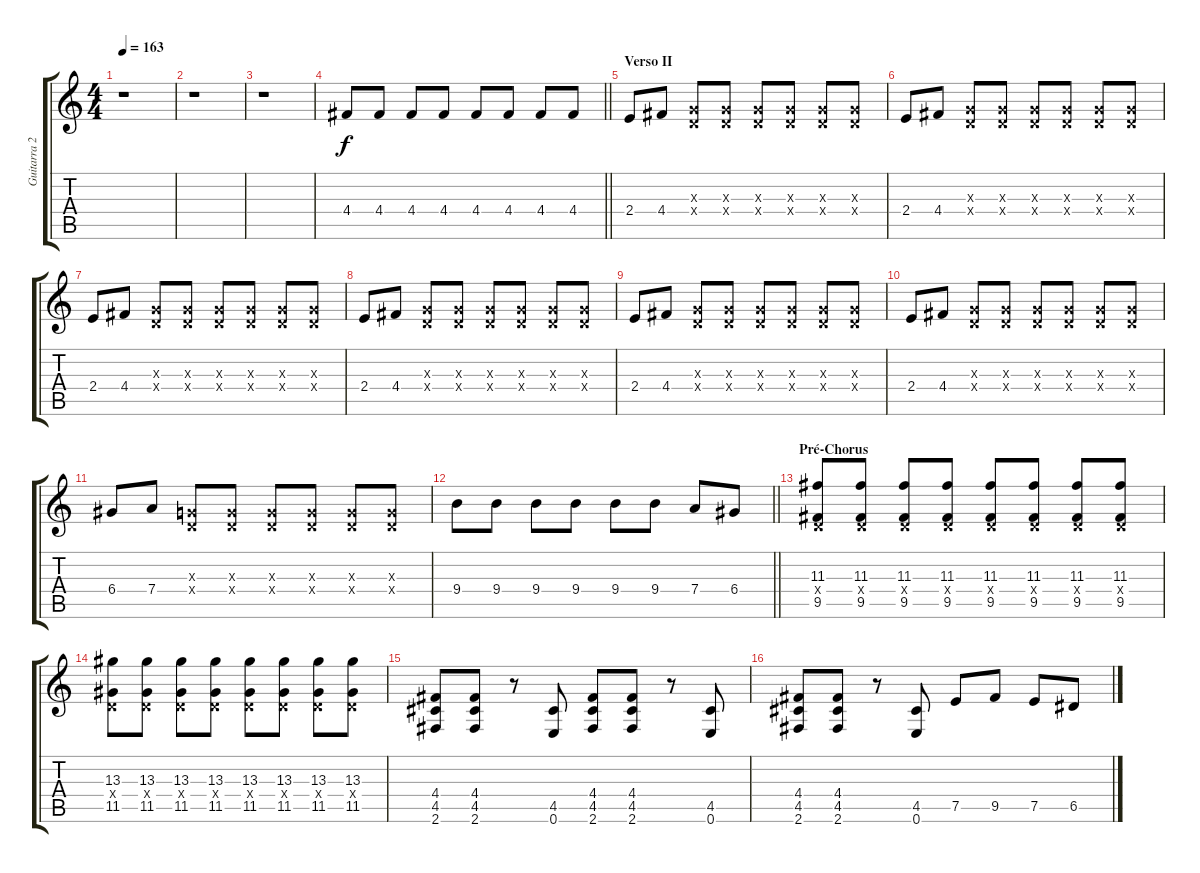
\track ("Guitarra 2 - Erik " "Guitarra 2") {instrument distortionguitar}
\staff {score tabs}
\tuning (E4 B3 G3 D3 A2 E2) {hide}
\ts (4 4)
\tempo 163
\clef g2
\ks c
r.1{dy f volume 16} |
r.1 |
r.1 |
\barLineRight lightlight
4.4.8 4.4.8 4.4.8 4.4.8 4.4.8 4.4.8 4.4.8 4.4.8 |
\section ("" "Verso II")
2.4.8 4.4.8 (0.3{x} 0.4{x}).8 (0.3{x} 0.4{x}).8 (0.3{x} 0.4{x}).8 (0.3{x} 0.4{x}).8 (0.3{x} 0.4{x}).8 (0.3{x} 0.4{x}).8 |
2.4.8 4.4.8 (0.3{x} 0.4{x}).8 (0.3{x} 0.4{x}).8 (0.3{x} 0.4{x}).8 (0.3{x} 0.4{x}).8 (0.3{x} 0.4{x}).8 (0.3{x} 0.4{x}).8 |
2.4.8 4.4.8 (0.3{x} 0.4{x}).8 (0.3{x} 0.4{x}).8 (0.3{x} 0.4{x}).8 (0.3{x} 0.4{x}).8 (0.3{x} 0.4{x}).8 (0.3{x} 0.4{x}).8 |
2.4.8 4.4.8 (0.3{x} 0.4{x}).8 (0.3{x} 0.4{x}).8 (0.3{x} 0.4{x}).8 (0.3{x} 0.4{x}).8 (0.3{x} 0.4{x}).8 (0.3{x} 0.4{x}).8 |
2.4.8 4.4.8 (0.3{x} 0.4{x}).8 (0.3{x} 0.4{x}).8 (0.3{x} 0.4{x}).8 (0.3{x} 0.4{x}).8 (0.3{x} 0.4{x}).8 (0.3{x} 0.4{x}).8 |
2.4.8 4.4.8 (0.3{x} 0.4{x}).8 (0.3{x} 0.4{x}).8 (0.3{x} 0.4{x}).8 (0.3{x} 0.4{x}).8 (0.3{x} 0.4{x}).8 (0.3{x} 0.4{x}).8 |
6.4.8 7.4.8 (0.3{x} 0.4{x}).8 (0.3{x} 0.4{x}).8 (0.3{x} 0.4{x}).8 (0.3{x} 0.4{x}).8 (0.3{x} 0.4{x}).8 (0.3{x} 0.4{x}).8 |
\barLineRight lightlight
9.4.8 9.4.8 9.4.8 9.4.8 9.4.8 9.4.8 7.4.8 6.4.8 |
\section ("" "Pré-Chorus")
(11.3 0.4{x} 9.5).8 (11.3 0.4{x} 9.5).8 (11.3 0.4{x} 9.5).8 (11.3 0.4{x} 9.5).8 (11.3 0.4{x} 9.5).8 (11.3 0.4{x} 9.5).8 (11.3 0.4{x} 9.5).8 (11.3 0.4{x} 9.5).8 |
(13.3 0.4{x} 11.5).8 (13.3 0.4{x} 11.5).8 (13.3 0.4{x} 11.5).8 (13.3 0.4{x} 11.5).8 (13.3 0.4{x} 11.5).8 (13.3 0.4{x} 11.5).8 (13.3 0.4{x} 11.5).8 (13.3 0.4{x} 11.5).8 |
(4.4 4.5 2.6).8 (4.4 4.5 2.6).8 r.8 (4.5 0.6).8 (4.4 4.5 2.6).8 (4.4 4.5 2.6).8 r.8 (4.5 0.6).8 |
(4.4 4.5 2.6).8 (4.4 4.5 2.6).8 r.8 (4.5 0.6).8 7.5.8 9.5.8 7.5.8 6.5.8
